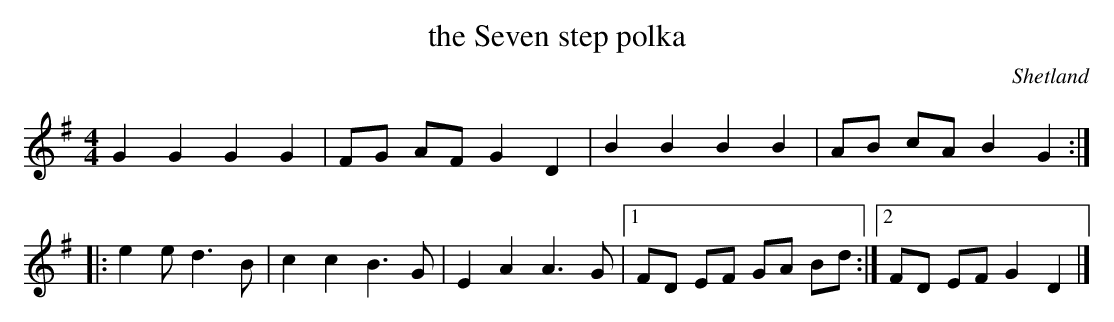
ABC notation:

X:1
T:the Seven step polka
M:4/4
O:Shetland
K:G major
G2G2G2G2 | FG AF G2D2 | \
B2B2B2B2 | AB cA B2G2 :|
|:\
e2ed3B | c2c2 B3G | E2A2A3G \
|1 FD EF GA Bd :|2 FD EF G2D2 |]
